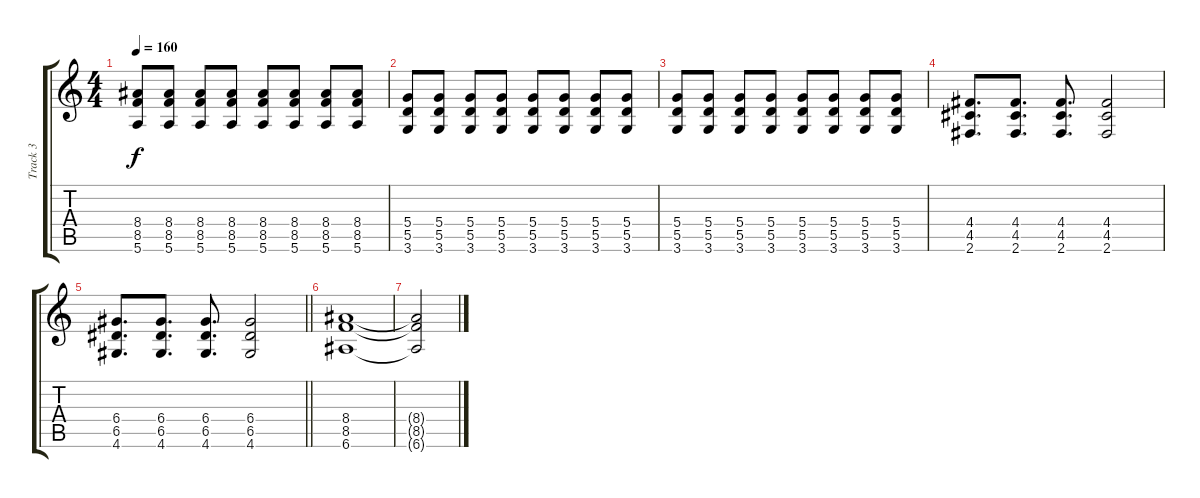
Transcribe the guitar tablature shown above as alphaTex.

\track ("Track 3" "Track 3") {instrument overdrivenguitar}
\staff {score tabs}
\tuning (E4 B3 G3 D3 A2 E2) {hide}
\ts (4 4)
\tempo 160
\clef g2
\ks c
(8.4 8.5 5.6).8{dy f} (8.4 8.5 5.6).8 (8.4 8.5 5.6).8 (8.4 8.5 5.6).8 (8.4 8.5 5.6).8 (8.4 8.5 5.6).8 (8.4 8.5 5.6).8 (8.4 8.5 5.6).8 |
(5.4 5.5 3.6).8 (5.4 5.5 3.6).8 (5.4 5.5 3.6).8 (5.4 5.5 3.6).8 (5.4 5.5 3.6).8 (5.4 5.5 3.6).8 (5.4 5.5 3.6).8 (5.4 5.5 3.6).8 |
(5.4 5.5 3.6).8 (5.4 5.5 3.6).8 (5.4 5.5 3.6).8 (5.4 5.5 3.6).8 (5.4 5.5 3.6).8 (5.4 5.5 3.6).8 (5.4 5.5 3.6).8 (5.4 5.5 3.6).8 |
(4.4 4.5 2.6).8{d} (4.4 4.5 2.6).8{d} (4.4 4.5 2.6).8{d} (4.4 4.5 2.6).2 |
\barLineRight lightlight
(6.4 6.5 4.6).8{d} (6.4 6.5 4.6).8{d} (6.4 6.5 4.6).8{d} (6.4 6.5 4.6).2 |
(8.4 8.5 6.6).1 |
(8.4{t} 8.5{t} 6.6{t}).2
